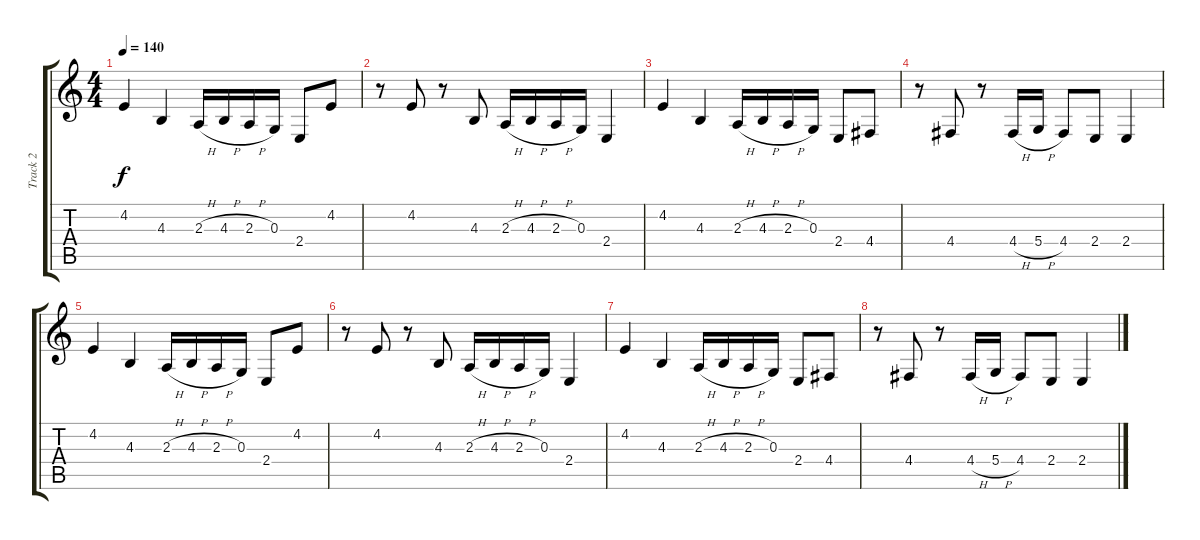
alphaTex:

\track ("Track 2" "Track 2") {instrument lead2sawtooth}
\staff {score tabs}
\tuning (F4 C4 G3 D3 A2 E2) {hide}
\ts (4 4)
\tempo 140
\clef g2
\ks c
4.2.4{dy f} 4.3.4 2.3{h}.16 4.3{h}.16 2.3{h}.16 0.3.16 2.4.8 4.2.8 |
r.8 4.2.8 r.8 4.3.8 2.3{h}.16 4.3{h}.16 2.3{h}.16 0.3.16 2.4.4 |
4.2.4 4.3.4 2.3{h}.16 4.3{h}.16 2.3{h}.16 0.3.16 2.4.8 4.4.8 |
r.8 4.4.8 r.8 4.4{h}.16 5.4{h}.16 4.4.8 2.4.8 2.4.4 |
4.2.4 4.3.4 2.3{h}.16 4.3{h}.16 2.3{h}.16 0.3.16 2.4.8 4.2.8 |
r.8 4.2.8 r.8 4.3.8 2.3{h}.16 4.3{h}.16 2.3{h}.16 0.3.16 2.4.4 |
4.2.4 4.3.4 2.3{h}.16 4.3{h}.16 2.3{h}.16 0.3.16 2.4.8 4.4.8 |
r.8 4.4.8 r.8 4.4{h}.16 5.4{h}.16 4.4.8 2.4.8 2.4.4
